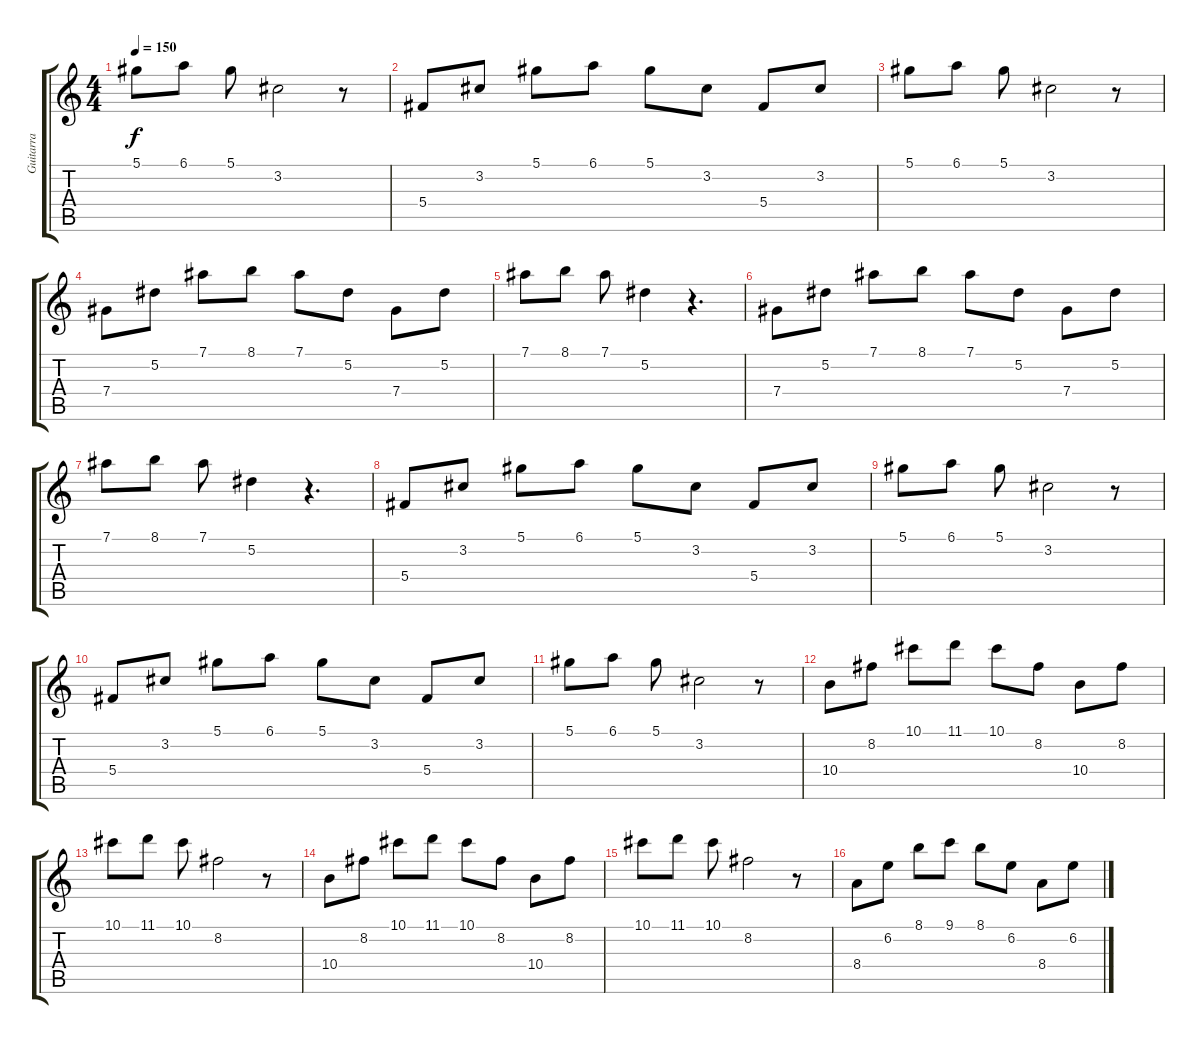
\track ("Guitarra" "Guitarra") {instrument acousticguitarsteel}
\staff {score tabs}
\tuning (Eb4 Bb3 Gb3 Db3 Ab2 Eb2) {hide}
\ts (4 4)
\tempo 150
\clef g2
\ks c
5.1.8{dy f} 6.1.8 5.1.8 3.2.2 r.8 |
5.4.8 3.2.8 5.1.8 6.1.8 5.1.8 3.2.8 5.4.8 3.2.8 |
5.1.8 6.1.8 5.1.8 3.2.2 r.8 |
7.4.8 5.2.8 7.1.8 8.1.8 7.1.8 5.2.8 7.4.8 5.2.8 |
7.1.8 8.1.8 7.1.8 5.2.4 r.4{d} |
7.4.8 5.2.8 7.1.8 8.1.8 7.1.8 5.2.8 7.4.8 5.2.8 |
7.1.8 8.1.8 7.1.8 5.2.4 r.4{d} |
5.4.8 3.2.8 5.1.8 6.1.8 5.1.8 3.2.8 5.4.8 3.2.8 |
5.1.8 6.1.8 5.1.8 3.2.2 r.8 |
5.4.8 3.2.8 5.1.8 6.1.8 5.1.8 3.2.8 5.4.8 3.2.8 |
5.1.8 6.1.8 5.1.8 3.2.2 r.8 |
10.4.8 8.2.8 10.1.8 11.1.8 10.1.8 8.2.8 10.4.8 8.2.8 |
10.1.8 11.1.8 10.1.8 8.2.2 r.8 |
10.4.8 8.2.8 10.1.8 11.1.8 10.1.8 8.2.8 10.4.8 8.2.8 |
10.1.8 11.1.8 10.1.8 8.2.2 r.8 |
8.4.8 6.2.8 8.1.8 9.1.8 8.1.8 6.2.8 8.4.8 6.2.8
